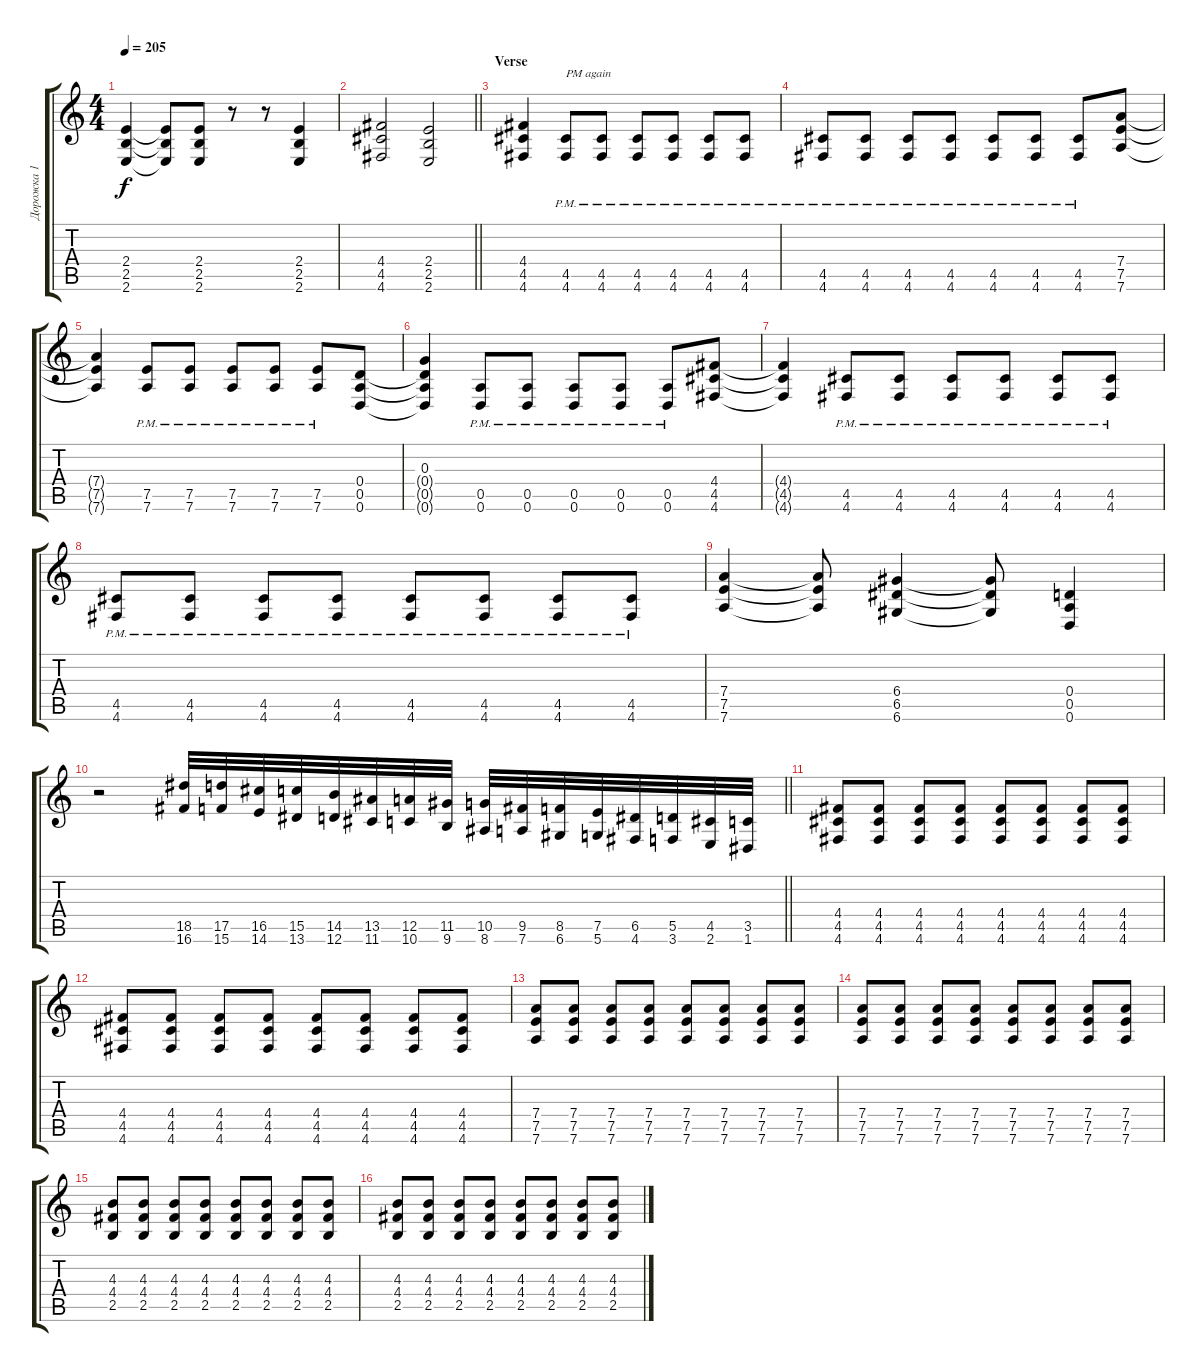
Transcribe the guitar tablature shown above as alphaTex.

\track ("Дорожка 1" "Дорожка 1") {instrument distortionguitar}
\staff {score tabs}
\tuning (E4 B3 G3 D3 A2 D2) {hide}
\ts (4 4)
\tempo 205
\clef g2
\ks c
(2.4 2.5 2.6).4{dy f} (2.4{t} 2.5{t} 2.6{t}).8 (2.4 2.5 2.6).8 r.8 r.8 (2.4 2.5 2.6).4 |
\barLineRight lightlight
(4.4 4.5 4.6).2 (2.4 2.5 2.6).2 |
\section ("" "Verse")
(4.4 4.5 4.6).4 (4.5{pm} 4.6{pm}).8{txt "PM again"} (4.5{pm} 4.6{pm}).8 (4.5{pm} 4.6{pm}).8 (4.5{pm} 4.6{pm}).8 (4.5{pm} 4.6{pm}).8 (4.5{pm} 4.6{pm}).8 |
(4.5{pm} 4.6{pm}).8 (4.5{pm} 4.6{pm}).8 (4.5{pm} 4.6{pm}).8 (4.5{pm} 4.6{pm}).8 (4.5{pm} 4.6{pm}).8 (4.5{pm} 4.6{pm}).8 (4.5{pm} 4.6{pm}).8 (7.4 7.5 7.6).8 |
(7.4{t} 7.5{t} 7.6{t}).4 (7.5{pm} 7.6{pm}).8 (7.5{pm} 7.6{pm}).8 (7.5{pm} 7.6{pm}).8 (7.5{pm} 7.6{pm}).8 (7.5{pm} 7.6{pm}).8 (0.4 0.5 0.6).8 |
(0.3 0.4{t} 0.5{t} 0.6{t}).4 (0.5{pm} 0.6).8 (0.5{pm} 0.6).8 (0.5{pm} 0.6).8 (0.5{pm} 0.6).8 (0.5{pm} 0.6).8 (4.4 4.5 4.6).8 |
(4.4{t} 4.5{t} 4.6{t}).4 (4.5{pm} 4.6{pm}).8 (4.5{pm} 4.6{pm}).8 (4.5{pm} 4.6{pm}).8 (4.5{pm} 4.6{pm}).8 (4.5{pm} 4.6{pm}).8 (4.5{pm} 4.6{pm}).8 |
(4.5{pm} 4.6{pm}).8 (4.5{pm} 4.6{pm}).8 (4.5{pm} 4.6{pm}).8 (4.5{pm} 4.6{pm}).8 (4.5{pm} 4.6{pm}).8 (4.5{pm} 4.6{pm}).8 (4.5{pm} 4.6{pm}).8 (4.5{pm} 4.6{pm}).8 |
(7.4 7.5 7.6).4 (7.4{t} 7.5{t} 7.6{t}).8 (6.4 6.5 6.6).4 (6.4{t} 6.5{t} 6.6{t}).8 (0.4 0.5 0.6).4 |
\barLineRight lightlight
r.2 (18.5 16.6).32 (17.5 15.6).32 (16.5 14.6).32 (15.5 13.6).32 (14.5 12.6).32 (13.5 11.6).32 (12.5 10.6).32 (11.5 9.6).32 (10.5 8.6).32 (9.5 7.6).32 (8.5 6.6).32 (7.5 5.6).32 (6.5 4.6).32 (5.5 3.6).32 (4.5 2.6).32 (3.5 1.6).32 |
(4.4 4.5 4.6).8 (4.4 4.5 4.6).8 (4.4 4.5 4.6).8 (4.4 4.5 4.6).8 (4.4 4.5 4.6).8 (4.4 4.5 4.6).8 (4.4 4.5 4.6).8 (4.4 4.5 4.6).8 |
(4.4 4.5 4.6).8 (4.4 4.5 4.6).8 (4.4 4.5 4.6).8 (4.4 4.5 4.6).8 (4.4 4.5 4.6).8 (4.4 4.5 4.6).8 (4.4 4.5 4.6).8 (4.4 4.5 4.6).8 |
(7.4 7.5 7.6).8 (7.4 7.5 7.6).8 (7.4 7.5 7.6).8 (7.4 7.5 7.6).8 (7.4 7.5 7.6).8 (7.4 7.5 7.6).8 (7.4 7.5 7.6).8 (7.4 7.5 7.6).8 |
(7.4 7.5 7.6).8 (7.4 7.5 7.6).8 (7.4 7.5 7.6).8 (7.4 7.5 7.6).8 (7.4 7.5 7.6).8 (7.4 7.5 7.6).8 (7.4 7.5 7.6).8 (7.4 7.5 7.6).8 |
(4.3 4.4 2.5).8 (4.3 4.4 2.5).8 (4.3 4.4 2.5).8 (4.3 4.4 2.5).8 (4.3 4.4 2.5).8 (4.3 4.4 2.5).8 (4.3 4.4 2.5).8 (4.3 4.4 2.5).8 |
(4.3 4.4 2.5).8 (4.3 4.4 2.5).8 (4.3 4.4 2.5).8 (4.3 4.4 2.5).8 (4.3 4.4 2.5).8 (4.3 4.4 2.5).8 (4.3 4.4 2.5).8 (4.3 4.4 2.5).8
